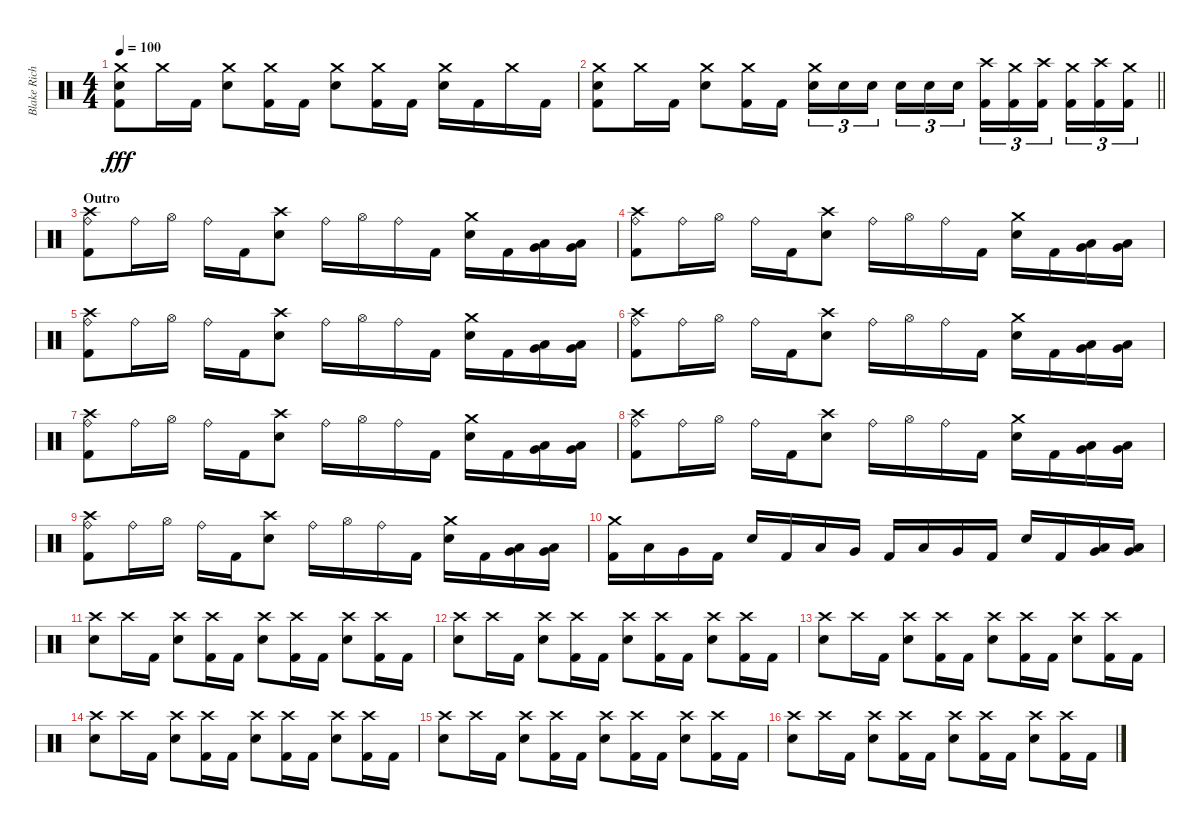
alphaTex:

\track ("Blake Richardson" "Blake Rich") {instrument percussion}
\staff {score}
\articulation defaults
\ts (4 4)
\tempo 100
\clef neutral
\ks c
("Crash medium (hit)" "Snare (hit) 2" "Kick (hit) 2").8{dy fff} "Crash medium (hit)".16 "Kick (hit) 2".16 ("Crash medium (hit)" "Snare (hit) 2").8 ("Crash medium (hit)" "Kick (hit) 2").16 "Kick (hit) 2".16 ("Crash medium (hit)" "Snare (hit) 2").8 ("Crash medium (hit)" "Kick (hit) 2").16 "Kick (hit) 2".16 ("Crash medium (hit)" "Snare (hit) 2").16 "Kick (hit) 2".16 "Crash medium (hit)".16 "Kick (hit) 2".16 |
\barLineRight lightlight
("Crash medium (hit)" "Snare (hit) 2" "Kick (hit) 2").8 "Crash medium (hit)".16 "Kick (hit) 2".16 ("Crash medium (hit)" "Snare (hit) 2").8 ("Crash medium (hit)" "Kick (hit) 2").16 "Kick (hit) 2".16 ("Crash medium (hit)" "Snare (hit) 2").16{tu (3 2)} "Snare (hit) 2".16{tu (3 2)} "Snare (hit) 2".16{tu (3 2)} "Snare (hit) 2".16{tu (3 2)} "Snare (hit) 2".16{tu (3 2)} "Snare (hit) 2".16{tu (3 2)} ("Crash high (hit)" "Kick (hit) 2").16{tu (3 2)} ("Crash medium (hit)" "Kick (hit) 2").16{tu (3 2)} ("Crash high (hit)" "Kick (hit) 2").16{tu (3 2)} ("Crash medium (hit)" "Kick (hit) 2").16{tu (3 2)} ("Crash high (hit)" "Kick (hit) 2").16{tu (3 2)} ("Crash medium (hit)" "Kick (hit) 2").16{tu (3 2)} |
\section ("" "Outro")
("Crash high (hit)" "Ride (bell)" "Kick (hit) 2").8 "Ride (bell)".16 "Hi-Hat (open)".16 "Ride (bell)".16 "Kick (hit) 2".16 ("Crash high (hit)" "Snare (hit) 2").8 "Ride (bell)".16 "Hi-Hat (open)".16 "Ride (bell)".16 "Kick (hit) 2".16 ("Crash medium (hit)" "Snare (hit) 2").16 "Kick (hit) 2".16 ("Very Low Tom (hit)" "Low Tom (hit)").16 ("Very Low Tom (hit)" "Low Tom (hit)").16 |
("Crash high (hit)" "Ride (bell)" "Kick (hit) 2").8 "Ride (bell)".16 "Hi-Hat (open)".16 "Ride (bell)".16 "Kick (hit) 2".16 ("Crash high (hit)" "Snare (hit) 2").8 "Ride (bell)".16 "Hi-Hat (open)".16 "Ride (bell)".16 "Kick (hit) 2".16 ("Crash medium (hit)" "Snare (hit) 2").16 "Kick (hit) 2".16 ("Very Low Tom (hit)" "Low Tom (hit)").16 ("Very Low Tom (hit)" "Low Tom (hit)").16 |
("Crash high (hit)" "Ride (bell)" "Kick (hit) 2").8 "Ride (bell)".16 "Hi-Hat (open)".16 "Ride (bell)".16 "Kick (hit) 2".16 ("Crash high (hit)" "Snare (hit) 2").8 "Ride (bell)".16 "Hi-Hat (open)".16 "Ride (bell)".16 "Kick (hit) 2".16 ("Crash medium (hit)" "Snare (hit) 2").16 "Kick (hit) 2".16 ("Very Low Tom (hit)" "Low Tom (hit)").16 ("Very Low Tom (hit)" "Low Tom (hit)").16 |
("Crash high (hit)" "Ride (bell)" "Kick (hit) 2").8 "Ride (bell)".16 "Hi-Hat (open)".16 "Ride (bell)".16 "Kick (hit) 2".16 ("Crash high (hit)" "Snare (hit) 2").8 "Ride (bell)".16 "Hi-Hat (open)".16 "Ride (bell)".16 "Kick (hit) 2".16 ("Crash medium (hit)" "Snare (hit) 2").16 "Kick (hit) 2".16 ("Very Low Tom (hit)" "Low Tom (hit)").16 ("Very Low Tom (hit)" "Low Tom (hit)").16 |
("Crash high (hit)" "Ride (bell)" "Kick (hit) 2").8 "Ride (bell)".16 "Hi-Hat (open)".16 "Ride (bell)".16 "Kick (hit) 2".16 ("Crash high (hit)" "Snare (hit) 2").8 "Ride (bell)".16 "Hi-Hat (open)".16 "Ride (bell)".16 "Kick (hit) 2".16 ("Crash medium (hit)" "Snare (hit) 2").16 "Kick (hit) 2".16 ("Very Low Tom (hit)" "Low Tom (hit)").16 ("Very Low Tom (hit)" "Low Tom (hit)").16 |
("Crash high (hit)" "Ride (bell)" "Kick (hit) 2").8 "Ride (bell)".16 "Hi-Hat (open)".16 "Ride (bell)".16 "Kick (hit) 2".16 ("Crash high (hit)" "Snare (hit) 2").8 "Ride (bell)".16 "Hi-Hat (open)".16 "Ride (bell)".16 "Kick (hit) 2".16 ("Crash medium (hit)" "Snare (hit) 2").16 "Kick (hit) 2".16 ("Very Low Tom (hit)" "Low Tom (hit)").16 ("Very Low Tom (hit)" "Low Tom (hit)").16 |
("Crash high (hit)" "Ride (bell)" "Kick (hit) 2").8 "Ride (bell)".16 "Hi-Hat (open)".16 "Ride (bell)".16 "Kick (hit) 2".16 ("Crash high (hit)" "Snare (hit) 2").8 "Ride (bell)".16 "Hi-Hat (open)".16 "Ride (bell)".16 "Kick (hit) 2".16 ("Crash medium (hit)" "Snare (hit) 2").16 "Kick (hit) 2".16 ("Very Low Tom (hit)" "Low Tom (hit)").16 ("Very Low Tom (hit)" "Low Tom (hit)").16 |
("Crash medium (hit)" "Kick (hit) 2").16 "Low Tom (hit)".16 "Very Low Tom (hit)".16 "Kick (hit) 2".16 "Snare (hit) 2".16 "Kick (hit) 2".16 "Low Tom (hit)".16 "Very Low Tom (hit)".16 "Kick (hit) 2".16 "Low Tom (hit)".16 "Very Low Tom (hit)".16 "Kick (hit) 2".16 "Snare (hit) 2".16 "Kick (hit) 2".16 ("Low Floor Tom (hit)" "Very Low Tom (hit)").16 ("Low Floor Tom (hit)" "Very Low Tom (hit)").16 |
("Crash high (hit)" "Snare (hit) 2").8 "Crash high (hit)".16 "Kick (hit) 2".16 ("Crash high (hit)" "Snare (hit) 2").8 ("Crash high (hit)" "Kick (hit) 2").16 "Kick (hit) 2".16 ("Crash high (hit)" "Snare (hit) 2").8 ("Crash high (hit)" "Kick (hit) 2").16 "Kick (hit) 2".16 ("Crash high (hit)" "Snare (hit) 2").8 ("Crash high (hit)" "Kick (hit) 2").16 "Kick (hit) 2".16 |
("Crash high (hit)" "Snare (hit) 2").8 "Crash high (hit)".16 "Kick (hit) 2".16 ("Crash high (hit)" "Snare (hit) 2").8 ("Crash high (hit)" "Kick (hit) 2").16 "Kick (hit) 2".16 ("Crash high (hit)" "Snare (hit) 2").8 ("Crash high (hit)" "Kick (hit) 2").16 "Kick (hit) 2".16 ("Crash high (hit)" "Snare (hit) 2").8 ("Crash high (hit)" "Kick (hit) 2").16 "Kick (hit) 2".16 |
("Crash high (hit)" "Snare (hit) 2").8 "Crash high (hit)".16 "Kick (hit) 2".16 ("Crash high (hit)" "Snare (hit) 2").8 ("Crash high (hit)" "Kick (hit) 2").16 "Kick (hit) 2".16 ("Crash high (hit)" "Snare (hit) 2").8 ("Crash high (hit)" "Kick (hit) 2").16 "Kick (hit) 2".16 ("Crash high (hit)" "Snare (hit) 2").8 ("Crash high (hit)" "Kick (hit) 2").16 "Kick (hit) 2".16 |
("Crash high (hit)" "Snare (hit) 2").8 "Crash high (hit)".16 "Kick (hit) 2".16 ("Crash high (hit)" "Snare (hit) 2").8 ("Crash high (hit)" "Kick (hit) 2").16 "Kick (hit) 2".16 ("Crash high (hit)" "Snare (hit) 2").8 ("Crash high (hit)" "Kick (hit) 2").16 "Kick (hit) 2".16 ("Crash high (hit)" "Snare (hit) 2").8 ("Crash high (hit)" "Kick (hit) 2").16 "Kick (hit) 2".16 |
("Crash high (hit)" "Snare (hit) 2").8 "Crash high (hit)".16 "Kick (hit) 2".16 ("Crash high (hit)" "Snare (hit) 2").8 ("Crash high (hit)" "Kick (hit) 2").16 "Kick (hit) 2".16 ("Crash high (hit)" "Snare (hit) 2").8 ("Crash high (hit)" "Kick (hit) 2").16 "Kick (hit) 2".16 ("Crash high (hit)" "Snare (hit) 2").8 ("Crash high (hit)" "Kick (hit) 2").16 "Kick (hit) 2".16 |
("Crash high (hit)" "Snare (hit) 2").8 "Crash high (hit)".16 "Kick (hit) 2".16 ("Crash high (hit)" "Snare (hit) 2").8 ("Crash high (hit)" "Kick (hit) 2").16 "Kick (hit) 2".16 ("Crash high (hit)" "Snare (hit) 2").8 ("Crash high (hit)" "Kick (hit) 2").16 "Kick (hit) 2".16 ("Crash high (hit)" "Snare (hit) 2").8 ("Crash high (hit)" "Kick (hit) 2").16 "Kick (hit) 2".16
